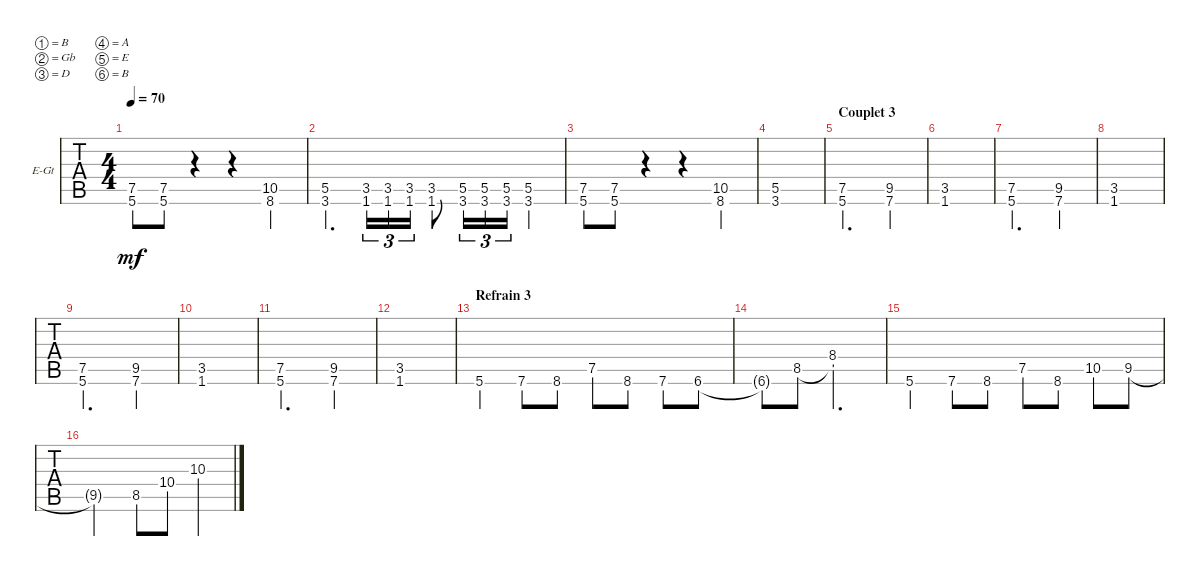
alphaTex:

\bracketExtendMode groupsimilarinstruments
\firstSystemTrackNameOrientation horizontal
\otherSystemsTrackNameOrientation horizontal
\track ("Rythm Guitar" "E-Gt") {instrument distortionguitar}
\staff {tabs}
\tuning (B3 Gb3 D3 A2 E2 B1)
\ts (4 4)
\scale
0.255319
\tempo 70
\accidentals auto
\clef g2
\ottava regular
\simile none
\ks c
(5.6 7.5).8{dy mf} (5.6 7.5).8 r.4 r.4 (8.6 10.5).4 |
\scale
0.401216 (3.6 5.5).4{d} (1.6 3.5).16{tu (3 2)} (1.6 3.5).16{tu (3 2)} (1.6 3.5).16{tu (3 2)} (1.6 3.5).8 (5.5 3.6).16{tu (3 2)} (3.6 5.5).16{tu (3 2)} (3.6 5.5).16{tu (3 2)} (3.6 5.5).4 |
\scale
0.255319 (5.6 7.5).8 (5.6 7.5).8 r.4 r.4 (8.6 10.5).4 |
(3.6 5.5).1 |
\section ("" "Couplet 3")
(5.6 7.5).2{d} (7.6 9.5).4 |
(1.6 3.5).1 |
(5.6 7.5).2{d} (7.6 9.5).4 |
(1.6 3.5).1 |
(5.6 7.5).2{d} (7.6 9.5).4 |
(1.6 3.5).1 |
(5.6 7.5).2{d} (7.6 9.5).4 |
(1.6 3.5).1 |
\section ("" "Refrain 3")
5.6.4 7.6.8 8.6.8 7.5.8 8.6.8 7.6.8 6.6.8 |
6.6{t}.8 8.5.8 (8.4 8.5{t}).2{d} |
5.6.4 7.6.8 8.6.8 7.5.8 8.6.8 10.5.8 9.5.8 |
9.5{t}.2 8.5.8 10.4.8 10.3.4
